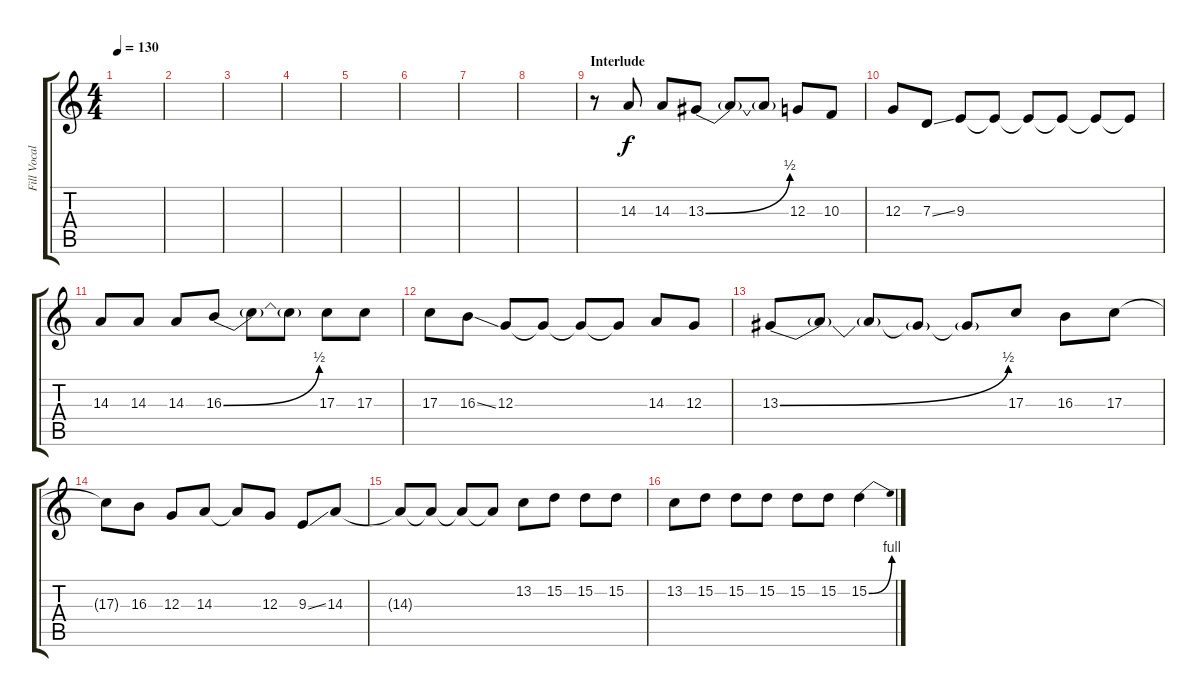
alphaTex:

\track ("Fill Vocals" "Fill Vocal") {instrument flute}
\staff {score tabs}
\tuning (E4 B3 G3 D3 A2 E2) {hide}
\ts (4 4)
\tempo 130
\clef g2
\ks c
|
|
|
|
|
|
|
|
\section ("" "Interlude")
r.8{volume 11} 14.3.8 14.3.8 13.3{be (bend 0 0 60 2)}.8 13.3{t}.8 13.3{t}.8 12.3.8 10.3.8 |
12.3.8 7.3{ss}.8 9.3.8 9.3{t}.8 9.3{t}.8 9.3{t}.8 9.3{t}.8 9.3{t}.8 |
14.3.8 14.3.8 14.3.8 16.3{be (bend 0 0 60 2)}.8 16.3{t}.8 16.3{t}.8 17.3.8 17.3.8 |
17.3.8 16.3{ss}.8 12.3.8 12.3{t}.8 12.3{t}.8 12.3{t}.8 14.3.8 12.3.8 |
13.3{be (bend 0 0 60 2)}.8 13.3{t}.8 13.3{t}.8 13.3{t}.8 13.3{t}.8 17.3.8 16.3.8 17.3.8 |
17.3{t}.8 16.3.8 12.3.8 14.3.8 14.3{t}.8 12.3.8 9.3{ss}.8 14.3.8 |
14.3{t}.8 14.3{t}.8 14.3{t}.8 14.3{t}.8 13.2.8 15.2.8 15.2.8 15.2.8 |
13.2.8 15.2.8 15.2.8 15.2.8 15.2.8 15.2.8 15.2{be (bend 0 0 60 4)}.4
